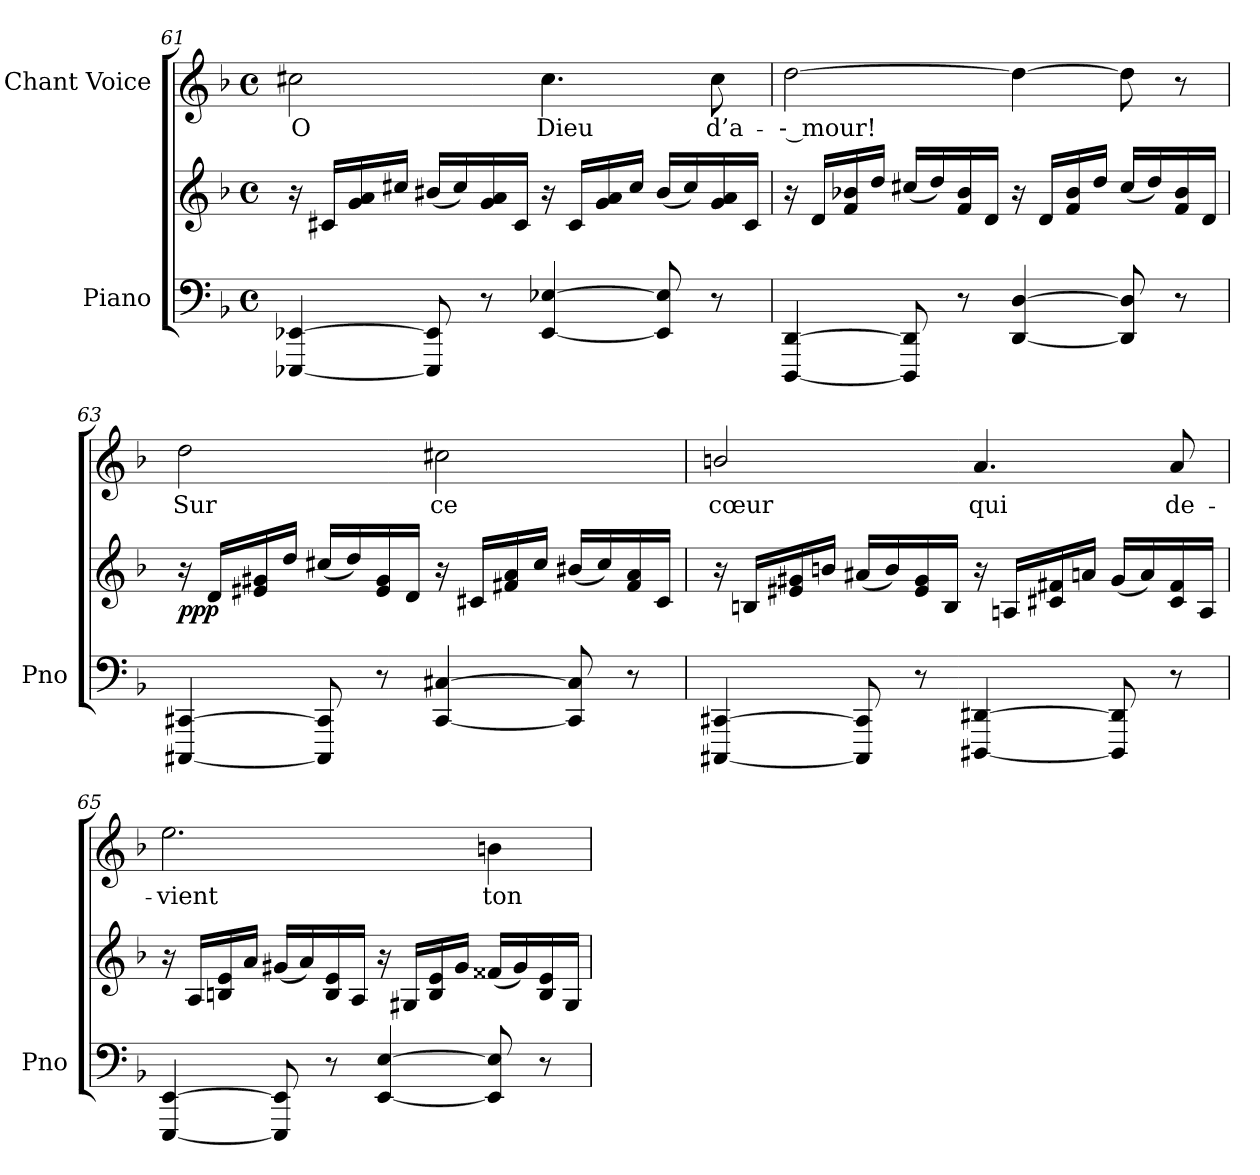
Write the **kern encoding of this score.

**kern	**kern	**dynam	**kern	**text
*part2	*part2	*part2	*part1	*part1
*staff3	*staff2	*staff2/3	*staff1	*staff1
*I"Piano	*	*	*I"Chant Voice	*
*I'Pno	*	*	*	*
*clefF4	*clefG2	*	*clefG2	*
*k[b-]	*k[b-]	*	*k[b-]	*
*M4/4	*M4/4	*	*M4/4	*
*met(c)	*met(c)	*	*met(c)	*
=61	=61	=61	=61	=61
[4EEE-X/ [4EE-X/	16r	.	2cc#X\	O
.	16c#X/LL	.	.	.
.	16g/ 16a/	.	.	.
.	16cc#X/JJ	.	.	.
8EEE-/] 8EE-/]	(16b#X/LL	.	.	.
.	16cc#/)	.	.	.
8r	16g/ 16a/	.	.	.
.	16c#/JJ	.	.	.
[4EE-/ [4E-X/	16r	.	4.cc#\	Dieu
.	16c#/LL	.	.	.
.	16g/ 16a/	.	.	.
.	16cc#/JJ	.	.	.
8EE-/] 8E-/]	(16b#/LL	.	.	.
.	16cc#/)	.	.	.
8r	16g/ 16a/	.	8cc#\	d’a-
.	16c#/JJ	.	.	.
=62	=62	=62	=62	=62
[4DDD/ [4DD/	16r	.	[2dd\	-- mour!
.	16d/LL	.	.	.
.	16f/ 16b-X/	.	.	.
.	16dd/JJ	.	.	.
8DDD/] 8DD/]	(16cc#X/LL	.	.	.
.	16dd/)	.	.	.
8r	16f/ 16b-/	.	.	.
.	16d/JJ	.	.	.
[4DD/ [4D/	16r	.	4dd\_	.
.	16d/LL	.	.	.
.	16f/ 16b-/	.	.	.
.	16dd/JJ	.	.	.
8DD/] 8D/]	(16cc#/LL	.	8dd\]	.
.	16dd/)	.	.	.
8r	16f/ 16b-/	.	8r	.
.	16d/JJ	.	.	.
=63	=63	=63	=63	=63
!	!	!LO:DY:b	!	!
[4CCC#X/ [4CC#X/	16r	ppp	2dd\	Sur
.	16d/LL	.	.	.
.	16e#X/ 16g#X/	.	.	.
.	16dd/JJ	.	.	.
8CCC#/] 8CC#/]	(16cc#X/LL	.	.	.
.	16dd/)	.	.	.
8r	16e#/ 16g#/	.	.	.
.	16d/JJ	.	.	.
[4CC#/ [4C#X/	16r	.	2cc#X\	ce
.	16c#X/LL	.	.	.
.	16f#X/ 16a/	.	.	.
.	16cc#/JJ	.	.	.
8CC#/] 8C#/]	(16b#X/LL	.	.	.
.	16cc#/)	.	.	.
8r	16f#/ 16a/	.	.	.
.	16c#/JJ	.	.	.
=64	=64	=64	=64	=64
[4CCC#X/ [4CC#X/	16r	.	2bn/	cœur
.	16Bn/LL	.	.	.
.	16e#X/ 16g#X/	.	.	.
.	16bn/JJ	.	.	.
8CCC#/] 8CC#/]	(16a#X/LL	.	.	.
.	16b/)	.	.	.
8r	16e#/ 16g#/	.	.	.
.	16B/JJ	.	.	.
[4DDD#X/ [4DD#X/	16r	.	4.a/	qui
.	16An/LL	.	.	.
.	16c#X/ 16f#X/	.	.	.
.	16an/JJ	.	.	.
8DDD#/] 8DD#/]	(16g#/LL	.	.	.
.	16a/)	.	.	.
8r	16c#/ 16f#/	.	8a/	de-
.	16A/JJ	.	.	.
=65	=65	=65	=65	=65
[4EEE/ [4EE/	16r	.	2.ee\	-vient
.	16A/LL	.	.	.
.	16Bn/ 16e/	.	.	.
.	16a/JJ	.	.	.
8EEE/] 8EE/]	(16g#X/LL	.	.	.
.	16a/)	.	.	.
8r	16B/ 16e/	.	.	.
.	16A/JJ	.	.	.
[4EE/ [4E/	16r	.	.	.
.	16G#X/LL	.	.	.
.	16B/ 16e/	.	.	.
.	16g#/JJ	.	.	.
8EE/] 8E/]	(16f##X/LL	.	4bn\	ton
.	16g#/)	.	.	.
8r	16B/ 16e/	.	.	.
.	16G#/JJ	.	.	.
=	=	=	=	=
*-	*-	*-	*-	*-
